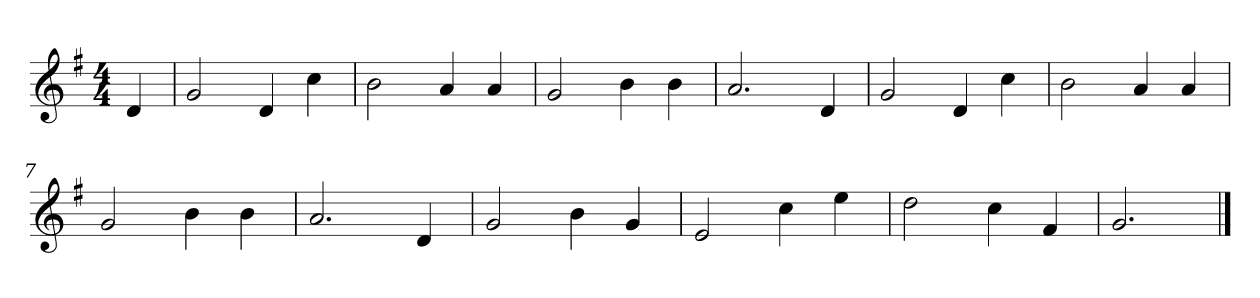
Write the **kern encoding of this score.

**kern
*part1
*staff1
*k[f#]
*M4/4
*MM120
=
4d
=1
2g
4d
4cc
=2
2b
4a
4a
=3
2g
4b
4b
=4
2.a
4d
=5
2g
4d
4cc
=6
2b
4a
4a
=7
2g
4b
4b
=8
2.a
4d
=9
2g
4b
4g
=10
2e
4cc
4ee
=11
2dd
4cc
4f#
=12
2.g
==
*-
